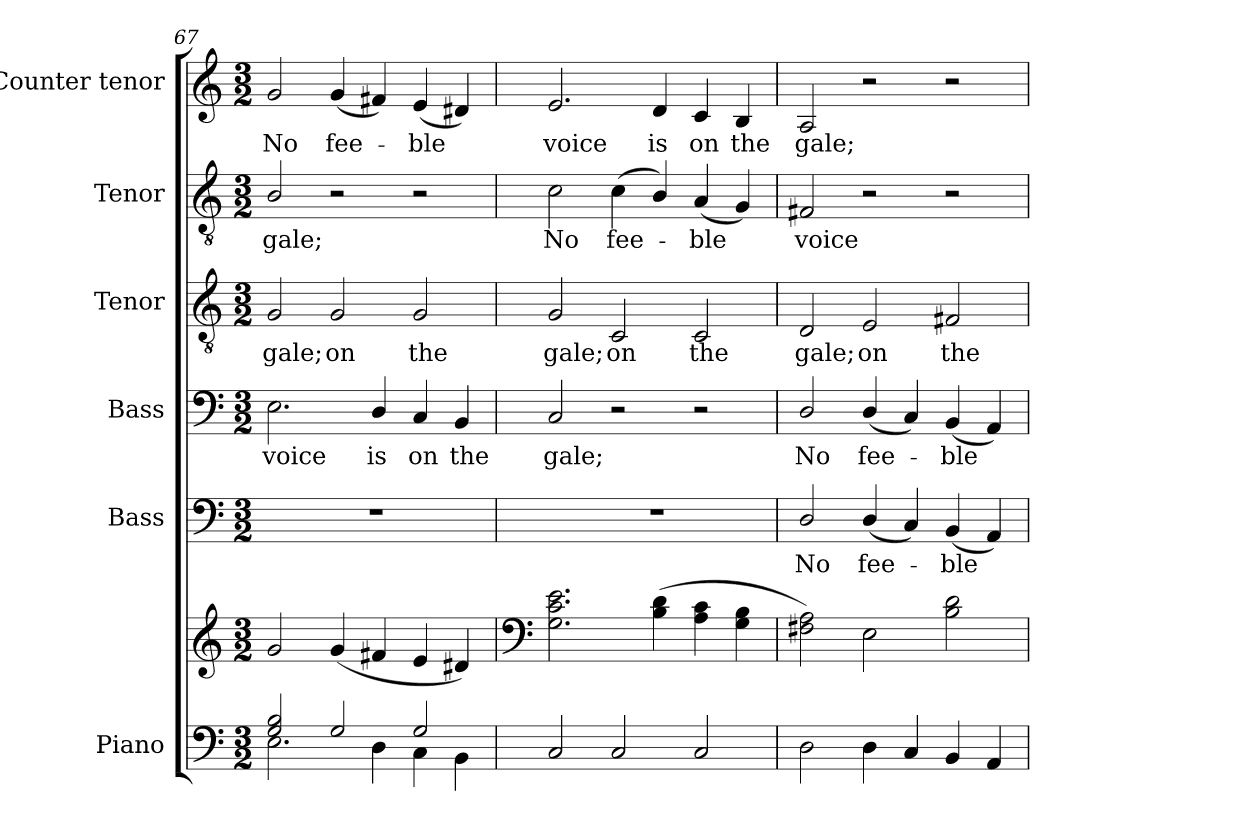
**kern	**kern	**kern	**text	**kern	**text	**kern	**text	**kern	**text	**kern	**text
*part6	*part6	*part5	*part5	*part4	*part4	*part3	*part3	*part2	*part2	*part1	*part1
*staff7	*staff6	*staff5	*staff5	*staff4	*staff4	*staff3	*staff3	*staff2	*staff2	*staff1	*staff1
*I"Piano	*	*I"Bass	*	*I"Bass	*	*I"Tenor	*	*I"Tenor	*	*I"Counter tenor	*
*I'Pno.	*	*I'B.	*	*I'B.	*	*I'T.	*	*I'T.	*	*	*
*clefF4	*clefG2	*clefF4	*	*clefF4	*	*clefGv2	*	*clefGv2	*	*clefG2	*
*	*	*	*	*	*	*ITrd7c12	*	*ITrd7c12	*	*	*
*k[]	*k[]	*k[]	*	*k[]	*	*k[]	*	*k[]	*	*k[]	*
*C:	*C:	*C:	*	*C:	*	*C:	*	*C:	*	*C:	*
*M3/2	*M3/2	*M3/2	*	*M3/2	*	*M3/2	*	*M3/2	*	*M3/2	*
=67	=67	=67	=67	=67	=67	=67	=67	=67	=67	=67	=67
*^	*	*	*	*	*	*	*	*	*	*	*
!	!	!	!LO:N:vis=1	!	!	!	!	!	!	!	!	!
!	!	!	!	!	!	!LO:LY:b:color=#000000	!	!	!	!	!	!
!	!	!	!	!	!	!	!	!LO:LY:b:color=#000000	!	!	!	!
!	!	!	!	!	!	!	!	!	!	!LO:LY:b:color=#000000	!	!
!	!	!	!	!	!	!	!	!	!	!	!	!LO:LY:b:color=#000000
2Gi/ 2Bi	2.Ei\	2gi/	1.r	.	2.Ei\	voice	2GGi/	gale;	2BBi/	gale;	2gi/	No
!	!	!	!	!	!	!	!	!LO:LY:b:color=#000000	!	!	!	!
!	!	!	!	!	!	!	!	!	!	!	!	!LO:LY:b:color=#000000
2Gi/	.	(4gi/	.	.	.	.	2GGi/	on	2r	.	(4gi/	fee-
!	!	!	!	!	!	!LO:LY:b:color=#000000	!	!	!	!	!	!
.	4Di\	4f#Xi/	.	.	4Di/	is	.	.	.	.	4f#Xi/)	.
!	!	!	!	!	!	!LO:LY:b:color=#000000	!	!	!	!	!	!
!	!	!	!	!	!	!	!	!LO:LY:b:color=#000000	!	!	!	!
!	!	!	!	!	!	!	!	!	!	!	!	!LO:LY:b:color=#000000
2Gi/	4Ci\	4ei/	.	.	4Ci/	on	2GGi/	the	2r	.	(4ei/	-ble
!	!	!	!	!	!	!LO:LY:b:color=#000000	!	!	!	!	!	!
.	4BBi\	4d#Xi/)	.	.	4BBi/	the	.	.	.	.	4d#Xi/)	.
*v	*v	*	*	*	*	*	*	*	*	*	*	*
!!LO:LB:g=z
=68	=68	=68	=68	=68	=68	=68	=68	=68	=68	=68	=68
*	*clefF4	*	*	*	*	*	*	*	*	*	*
*^	*	*	*	*	*	*	*	*	*	*	*
!	!	!	!LO:N:vis=1	!	!	!	!	!	!	!	!	!
*v	*v	*	*	*	*	*	*	*	*	*	*	*
*^	*	*	*	*	*	*	*	*	*	*	*
!	!	!	!	!	!	!LO:LY:b:color=#000000	!	!	!	!	!	!
*v	*v	*	*	*	*	*	*	*	*	*	*	*
*^	*	*	*	*	*	*	*	*	*	*	*
!	!	!	!	!	!	!	!	!LO:LY:b:color=#000000	!	!	!	!
*v	*v	*	*	*	*	*	*	*	*	*	*	*
*^	*	*	*	*	*	*	*	*	*	*	*
!	!	!	!	!	!	!	!	!	!	!LO:LY:b:color=#000000	!	!
*v	*v	*	*	*	*	*	*	*	*	*	*	*
*^	*	*	*	*	*	*	*	*	*	*	*
!	!	!	!	!	!	!	!	!	!	!	!	!LO:LY:b:color=#000000
*v	*v	*	*	*	*	*	*	*	*	*	*	*
2Ci/	2.Gi\ 2.ci 2.ei	1.r	.	2Ci/	gale;	2GGi/	gale;	2Ci\	No	2.ei/	voice
!	!	!	!	!	!	!	!LO:LY:b:color=#000000	!	!	!	!
!	!	!	!	!	!	!	!	!	!LO:LY:b:color=#000000	!	!
2Ci/	.	.	.	2r	.	2CCi/	on	(4Ci\	fee-	.	.
!	!	!	!	!	!	!	!	!	!	!	!LO:LY:b:color=#000000
.	(4Bi\ 4di	.	.	.	.	.	.	4BBi/)	.	4di/	is
!	!	!	!	!	!	!	!LO:LY:b:color=#000000	!	!	!	!
!	!	!	!	!	!	!	!	!	!LO:LY:b:color=#000000	!	!
!	!	!	!	!	!	!	!	!	!	!	!LO:LY:b:color=#000000
2Ci/	4Ai\ 4ci	.	.	2r	.	2CCi/	the	(4AAi/	-ble	4ci/	on
!	!	!	!	!	!	!	!	!	!	!	!LO:LY:b:color=#000000
.	4Gi\ 4Bi	.	.	.	.	.	.	4GGi/)	.	4Bi/	the
=69	=69	=69	=69	=69	=69	=69	=69	=69	=69	=69	=69
!	!	!	!LO:LY:b:color=#000000	!	!	!	!	!	!	!	!
!	!	!	!	!	!LO:LY:b:color=#000000	!	!	!	!	!	!
!	!	!	!	!	!	!	!LO:LY:b:color=#000000	!	!	!	!
!	!	!	!	!	!	!	!	!	!LO:LY:b:color=#000000	!	!
!	!	!	!	!	!	!	!	!	!	!	!LO:LY:b:color=#000000
2Di\	2F#Xi\ 2Ai)	2Di/	No	2Di/	No	2DDi/	gale;	2FF#Xi/	voice	2Ai/	gale;
!	!	!	!LO:LY:b:color=#000000	!	!	!	!	!	!	!	!
!	!	!	!	!	!LO:LY:b:color=#000000	!	!	!	!	!	!
!	!	!	!	!	!	!	!LO:LY:b:color=#000000	!	!	!	!
4Di\	2Ei\	(4Di/	fee-	(4Di/	fee-	2EEi/	on	2r	.	2r	.
4Ci/	.	4Ci/)	.	4Ci/)	.	.	.	.	.	.	.
!	!	!	!LO:LY:b:color=#000000	!	!	!	!	!	!	!	!
!	!	!	!	!	!LO:LY:b:color=#000000	!	!	!	!	!	!
!	!	!	!	!	!	!	!LO:LY:b:color=#000000	!	!	!	!
4BBi/	2Bi\ 2di	(4BBi/	-ble	(4BBi/	-ble	2FF#Xi/	the	2r	.	2r	.
4AAi/	.	4AAi/)	.	4AAi/)	.	.	.	.	.	.	.
=	=	=	=	=	=	=	=	=	=	=	=
*-	*-	*-	*-	*-	*-	*-	*-	*-	*-	*-	*-
